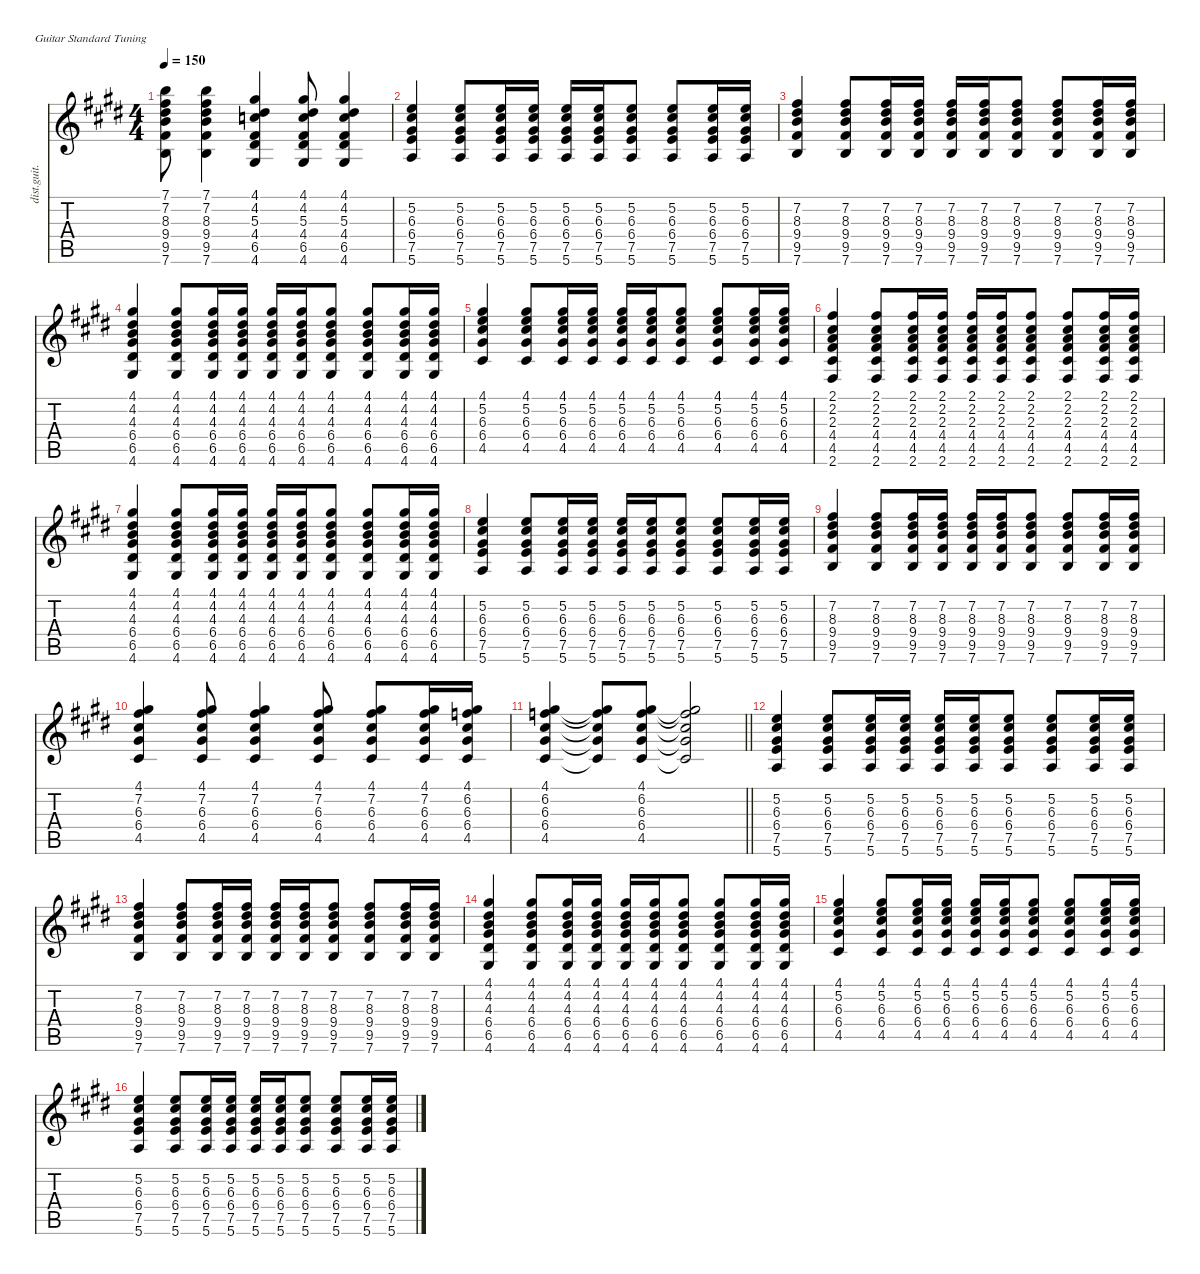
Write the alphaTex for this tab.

\defaultSystemsLayout 4
\hideDynamics
\bracketExtendMode nobrackets
\track ("(Rhythm Guitar)" "dist.guit.") {instrument distortionguitar}
\staff {score tabs}
\tuning (E4 B3 G3 D3 A2 E2)
\ts (4 4)
\tempo 150
\clef g2
\ks c#minor
(7.1{acc forcenatural} 7.2{acc #} 8.3{acc #} 9.4{acc forcenatural} 9.5{acc #} 7.6{acc forcenatural}).8{dy f} (7.1{acc forcenatural} 7.2{acc #} 8.3{acc #} 9.4{acc forcenatural} 9.5{acc #} 7.6{acc forcenatural}).4 (4.1{acc #} 4.2{acc #} 5.3{acc forcenatural} 4.4{acc #} 6.5{acc #} 4.6{acc #}).4 (4.1{acc #} 4.2{acc #} 5.3{acc forcenatural} 4.4{acc #} 6.5{acc #} 4.6{acc #}).8 (4.1{acc #} 4.2{acc #} 5.3{acc forcenatural} 4.4{acc #} 6.5{acc #} 4.6{acc #}).4 |
(5.2{acc forcenatural} 6.3{acc #} 6.4{acc #} 7.5{acc forcenatural} 5.6{acc forcenatural}).4 (5.2{acc forcenatural} 6.3{acc #} 6.4{acc #} 7.5{acc forcenatural} 5.6{acc forcenatural}).8 (5.2{acc forcenatural} 6.3{acc #} 6.4{acc #} 7.5{acc forcenatural} 5.6{acc forcenatural}).16 (5.2{acc forcenatural} 6.3{acc #} 6.4{acc #} 7.5{acc forcenatural} 5.6{acc forcenatural}).16 (5.2{acc forcenatural} 6.3{acc #} 6.4{acc #} 7.5{acc forcenatural} 5.6{acc forcenatural}).16 (5.2{acc forcenatural} 6.3{acc #} 6.4{acc #} 7.5{acc forcenatural} 5.6{acc forcenatural}).16 (5.2{acc forcenatural} 6.3{acc #} 6.4{acc #} 7.5{acc forcenatural} 5.6{acc forcenatural}).8 (5.2{acc forcenatural} 6.3{acc #} 6.4{acc #} 7.5{acc forcenatural} 5.6{acc forcenatural}).8 (5.2{acc forcenatural} 6.3{acc #} 6.4{acc #} 7.5{acc forcenatural} 5.6{acc forcenatural}).16 (5.2{acc forcenatural} 6.3{acc #} 6.4{acc #} 7.5{acc forcenatural} 5.6{acc forcenatural}).16 |
(7.2{acc #} 8.3{acc #} 9.4{acc forcenatural} 9.5{acc #} 7.6{acc forcenatural}).4 (7.2{acc #} 8.3{acc #} 9.4{acc forcenatural} 9.5{acc #} 7.6{acc forcenatural}).8 (7.2{acc #} 8.3{acc #} 9.4{acc forcenatural} 9.5{acc #} 7.6{acc forcenatural}).16 (7.2{acc #} 8.3{acc #} 9.4{acc forcenatural} 9.5{acc #} 7.6{acc forcenatural}).16 (7.2{acc #} 8.3{acc #} 9.4{acc forcenatural} 9.5{acc #} 7.6{acc forcenatural}).16 (7.2{acc #} 8.3{acc #} 9.4{acc forcenatural} 9.5{acc #} 7.6{acc forcenatural}).16 (7.2{acc #} 8.3{acc #} 9.4{acc forcenatural} 9.5{acc #} 7.6{acc forcenatural}).8 (7.2{acc #} 8.3{acc #} 9.4{acc forcenatural} 9.5{acc #} 7.6{acc forcenatural}).8 (7.2{acc #} 8.3{acc #} 9.4{acc forcenatural} 9.5{acc #} 7.6{acc forcenatural}).16 (7.2{acc #} 8.3{acc #} 9.4{acc forcenatural} 9.5{acc #} 7.6{acc forcenatural}).16 |
(4.1{acc #} 4.2{acc #} 4.3{acc forcenatural} 6.4{acc #} 6.5{acc #} 4.6{acc #}).4 (4.1{acc #} 4.2{acc #} 4.3{acc forcenatural} 6.4{acc #} 6.5{acc #} 4.6{acc #}).8 (4.1{acc #} 4.2{acc #} 4.3{acc forcenatural} 6.4{acc #} 6.5{acc #} 4.6{acc #}).16 (4.1{acc #} 4.2{acc #} 4.3{acc forcenatural} 6.4{acc #} 6.5{acc #} 4.6{acc #}).16 (4.1{acc #} 4.2{acc #} 4.3{acc forcenatural} 6.4{acc #} 6.5{acc #} 4.6{acc #}).16 (4.1{acc #} 4.2{acc #} 4.3{acc forcenatural} 6.4{acc #} 6.5{acc #} 4.6{acc #}).16 (4.1{acc #} 4.2{acc #} 4.3{acc forcenatural} 6.4{acc #} 6.5{acc #} 4.6{acc #}).8 (4.1{acc #} 4.2{acc #} 4.3{acc forcenatural} 6.4{acc #} 6.5{acc #} 4.6{acc #}).8 (4.1{acc #} 4.2{acc #} 4.3{acc forcenatural} 6.4{acc #} 6.5{acc #} 4.6{acc #}).16 (4.1{acc #} 4.2{acc #} 4.3{acc forcenatural} 6.4{acc #} 6.5{acc #} 4.6{acc #}).16 |
(4.1{acc #} 5.2{acc forcenatural} 6.3{acc #} 6.4{acc #} 4.5{acc #}).4 (4.1{acc #} 5.2{acc forcenatural} 6.3{acc #} 6.4{acc #} 4.5{acc #}).8 (4.1{acc #} 5.2{acc forcenatural} 6.3{acc #} 6.4{acc #} 4.5{acc #}).16 (4.1{acc #} 5.2{acc forcenatural} 6.3{acc #} 6.4{acc #} 4.5{acc #}).16 (4.1{acc #} 5.2{acc forcenatural} 6.3{acc #} 6.4{acc #} 4.5{acc #}).16 (4.1{acc #} 5.2{acc forcenatural} 6.3{acc #} 6.4{acc #} 4.5{acc #}).16 (4.1{acc #} 5.2{acc forcenatural} 6.3{acc #} 6.4{acc #} 4.5{acc #}).8 (4.1{acc #} 5.2{acc forcenatural} 6.3{acc #} 6.4{acc #} 4.5{acc #}).8 (4.1{acc #} 5.2{acc forcenatural} 6.3{acc #} 6.4{acc #} 4.5{acc #}).16 (4.1{acc #} 5.2{acc forcenatural} 6.3{acc #} 6.4{acc #} 4.5{acc #}).16 |
(2.1{acc #} 2.2{acc #} 2.3{acc forcenatural} 4.4{acc #} 4.5{acc #} 2.6{acc #}).4 (2.1{acc #} 2.2{acc #} 2.3{acc forcenatural} 4.4{acc #} 4.5{acc #} 2.6{acc #}).8 (2.1{acc #} 2.2{acc #} 2.3{acc forcenatural} 4.4{acc #} 4.5{acc #} 2.6{acc #}).16 (2.1{acc #} 2.2{acc #} 2.3{acc forcenatural} 4.4{acc #} 4.5{acc #} 2.6{acc #}).16 (2.1{acc #} 2.2{acc #} 2.3{acc forcenatural} 4.4{acc #} 4.5{acc #} 2.6{acc #}).16 (2.1{acc #} 2.2{acc #} 2.3{acc forcenatural} 4.4{acc #} 4.5{acc #} 2.6{acc #}).16 (2.1{acc #} 2.2{acc #} 2.3{acc forcenatural} 4.4{acc #} 4.5{acc #} 2.6{acc #}).8 (2.1{acc #} 2.2{acc #} 2.3{acc forcenatural} 4.4{acc #} 4.5{acc #} 2.6{acc #}).8 (2.1{acc #} 2.2{acc #} 2.3{acc forcenatural} 4.4{acc #} 4.5{acc #} 2.6{acc #}).16 (2.1{acc #} 2.2{acc #} 2.3{acc forcenatural} 4.4{acc #} 4.5{acc #} 2.6{acc #}).16 |
(4.1{acc #} 4.2{acc #} 4.3{acc forcenatural} 6.4{acc #} 6.5{acc #} 4.6{acc #}).4 (4.1{acc #} 4.2{acc #} 4.3{acc forcenatural} 6.4{acc #} 6.5{acc #} 4.6{acc #}).8 (4.1{acc #} 4.2{acc #} 4.3{acc forcenatural} 6.4{acc #} 6.5{acc #} 4.6{acc #}).16 (4.1{acc #} 4.2{acc #} 4.3{acc forcenatural} 6.4{acc #} 6.5{acc #} 4.6{acc #}).16 (4.1{acc #} 4.2{acc #} 4.3{acc forcenatural} 6.4{acc #} 6.5{acc #} 4.6{acc #}).16 (4.1{acc #} 4.2{acc #} 4.3{acc forcenatural} 6.4{acc #} 6.5{acc #} 4.6{acc #}).16 (4.1{acc #} 4.2{acc #} 4.3{acc forcenatural} 6.4{acc #} 6.5{acc #} 4.6{acc #}).8 (4.1{acc #} 4.2{acc #} 4.3{acc forcenatural} 6.4{acc #} 6.5{acc #} 4.6{acc #}).8 (4.1{acc #} 4.2{acc #} 4.3{acc forcenatural} 6.4{acc #} 6.5{acc #} 4.6{acc #}).16 (4.1{acc #} 4.2{acc #} 4.3{acc forcenatural} 6.4{acc #} 6.5{acc #} 4.6{acc #}).16 |
(5.2{acc forcenatural} 6.3{acc #} 6.4{acc #} 7.5{acc forcenatural} 5.6{acc forcenatural}).4 (5.2{acc forcenatural} 6.3{acc #} 6.4{acc #} 7.5{acc forcenatural} 5.6{acc forcenatural}).8 (5.2{acc forcenatural} 6.3{acc #} 6.4{acc #} 7.5{acc forcenatural} 5.6{acc forcenatural}).16 (5.2{acc forcenatural} 6.3{acc #} 6.4{acc #} 7.5{acc forcenatural} 5.6{acc forcenatural}).16 (5.2{acc forcenatural} 6.3{acc #} 6.4{acc #} 7.5{acc forcenatural} 5.6{acc forcenatural}).16 (5.2{acc forcenatural} 6.3{acc #} 6.4{acc #} 7.5{acc forcenatural} 5.6{acc forcenatural}).16 (5.2{acc forcenatural} 6.3{acc #} 6.4{acc #} 7.5{acc forcenatural} 5.6{acc forcenatural}).8 (5.2{acc forcenatural} 6.3{acc #} 6.4{acc #} 7.5{acc forcenatural} 5.6{acc forcenatural}).8 (5.2{acc forcenatural} 6.3{acc #} 6.4{acc #} 7.5{acc forcenatural} 5.6{acc forcenatural}).16 (5.2{acc forcenatural} 6.3{acc #} 6.4{acc #} 7.5{acc forcenatural} 5.6{acc forcenatural}).16 |
(7.2{acc #} 8.3{acc #} 9.4{acc forcenatural} 9.5{acc #} 7.6{acc forcenatural}).4 (7.2{acc #} 8.3{acc #} 9.4{acc forcenatural} 9.5{acc #} 7.6{acc forcenatural}).8 (7.2{acc #} 8.3{acc #} 9.4{acc forcenatural} 9.5{acc #} 7.6{acc forcenatural}).16 (7.2{acc #} 8.3{acc #} 9.4{acc forcenatural} 9.5{acc #} 7.6{acc forcenatural}).16 (7.2{acc #} 8.3{acc #} 9.4{acc forcenatural} 9.5{acc #} 7.6{acc forcenatural}).16 (7.2{acc #} 8.3{acc #} 9.4{acc forcenatural} 9.5{acc #} 7.6{acc forcenatural}).16 (7.2{acc #} 8.3{acc #} 9.4{acc forcenatural} 9.5{acc #} 7.6{acc forcenatural}).8 (7.2{acc #} 8.3{acc #} 9.4{acc forcenatural} 9.5{acc #} 7.6{acc forcenatural}).8 (7.2{acc #} 8.3{acc #} 9.4{acc forcenatural} 9.5{acc #} 7.6{acc forcenatural}).16 (7.2{acc #} 8.3{acc #} 9.4{acc forcenatural} 9.5{acc #} 7.6{acc forcenatural}).16 |
(4.1{acc #} 7.2{acc #} 6.3{acc #} 6.4{acc #} 4.5{acc #}).4 (4.1{acc #} 7.2{acc #} 6.3{acc #} 6.4{acc #} 4.5{acc #}).8 (4.1{acc #} 7.2{acc #} 6.3{acc #} 6.4{acc #} 4.5{acc #}).4 (4.1{acc #} 7.2{acc #} 6.3{acc #} 6.4{acc #} 4.5{acc #}).8 (4.1{acc #} 7.2{acc #} 6.3{acc #} 6.4{acc #} 4.5{acc #}).8 (4.1{acc #} 7.2{acc #} 6.3{acc #} 6.4{acc #} 4.5{acc #}).16 (4.1{acc #} 6.2{acc forcenatural} 6.3{acc #} 6.4{acc #} 4.5{acc #}).16 |
\barLineRight lightlight
(4.1{acc #} 6.2{acc forcenatural} 6.3{acc #} 6.4{acc #} 4.5{acc #}).4 (4.1{t acc #} 6.2{t acc forcenatural} 6.3{t acc #} 6.4{t acc #} 4.5{t acc #}).8 (4.1{acc #} 6.2{acc forcenatural} 6.3{acc #} 6.4{acc #} 4.5{acc #}).8 (4.1{t acc #} 6.2{t acc forcenatural} 6.3{t acc #} 6.4{t acc #} 4.5{t acc #}).2 |
(5.2{acc forcenatural} 6.3{acc #} 6.4{acc #} 7.5{acc forcenatural} 5.6{acc forcenatural}).4 (5.2{acc forcenatural} 6.3{acc #} 6.4{acc #} 7.5{acc forcenatural} 5.6{acc forcenatural}).8 (5.2{acc forcenatural} 6.3{acc #} 6.4{acc #} 7.5{acc forcenatural} 5.6{acc forcenatural}).16 (5.2{acc forcenatural} 6.3{acc #} 6.4{acc #} 7.5{acc forcenatural} 5.6{acc forcenatural}).16 (5.2{acc forcenatural} 6.3{acc #} 6.4{acc #} 7.5{acc forcenatural} 5.6{acc forcenatural}).16 (5.2{acc forcenatural} 6.3{acc #} 6.4{acc #} 7.5{acc forcenatural} 5.6{acc forcenatural}).16 (5.2{acc forcenatural} 6.3{acc #} 6.4{acc #} 7.5{acc forcenatural} 5.6{acc forcenatural}).8 (5.2{acc forcenatural} 6.3{acc #} 6.4{acc #} 7.5{acc forcenatural} 5.6{acc forcenatural}).8 (5.2{acc forcenatural} 6.3{acc #} 6.4{acc #} 7.5{acc forcenatural} 5.6{acc forcenatural}).16 (5.2{acc forcenatural} 6.3{acc #} 6.4{acc #} 7.5{acc forcenatural} 5.6{acc forcenatural}).16 |
(7.2{acc #} 8.3{acc #} 9.4{acc forcenatural} 9.5{acc #} 7.6{acc forcenatural}).4 (7.2{acc #} 8.3{acc #} 9.4{acc forcenatural} 9.5{acc #} 7.6{acc forcenatural}).8 (7.2{acc #} 8.3{acc #} 9.4{acc forcenatural} 9.5{acc #} 7.6{acc forcenatural}).16 (7.2{acc #} 8.3{acc #} 9.4{acc forcenatural} 9.5{acc #} 7.6{acc forcenatural}).16 (7.2{acc #} 8.3{acc #} 9.4{acc forcenatural} 9.5{acc #} 7.6{acc forcenatural}).16 (7.2{acc #} 8.3{acc #} 9.4{acc forcenatural} 9.5{acc #} 7.6{acc forcenatural}).16 (7.2{acc #} 8.3{acc #} 9.4{acc forcenatural} 9.5{acc #} 7.6{acc forcenatural}).8 (7.2{acc #} 8.3{acc #} 9.4{acc forcenatural} 9.5{acc #} 7.6{acc forcenatural}).8 (7.2{acc #} 8.3{acc #} 9.4{acc forcenatural} 9.5{acc #} 7.6{acc forcenatural}).16 (7.2{acc #} 8.3{acc #} 9.4{acc forcenatural} 9.5{acc #} 7.6{acc forcenatural}).16 |
(4.1{acc #} 4.2{acc #} 4.3{acc forcenatural} 6.4{acc #} 6.5{acc #} 4.6{acc #}).4 (4.1{acc #} 4.2{acc #} 4.3{acc forcenatural} 6.4{acc #} 6.5{acc #} 4.6{acc #}).8 (4.1{acc #} 4.2{acc #} 4.3{acc forcenatural} 6.4{acc #} 6.5{acc #} 4.6{acc #}).16 (4.1{acc #} 4.2{acc #} 4.3{acc forcenatural} 6.4{acc #} 6.5{acc #} 4.6{acc #}).16 (4.1{acc #} 4.2{acc #} 4.3{acc forcenatural} 6.4{acc #} 6.5{acc #} 4.6{acc #}).16 (4.1{acc #} 4.2{acc #} 4.3{acc forcenatural} 6.4{acc #} 6.5{acc #} 4.6{acc #}).16 (4.1{acc #} 4.2{acc #} 4.3{acc forcenatural} 6.4{acc #} 6.5{acc #} 4.6{acc #}).8 (4.1{acc #} 4.2{acc #} 4.3{acc forcenatural} 6.4{acc #} 6.5{acc #} 4.6{acc #}).8 (4.1{acc #} 4.2{acc #} 4.3{acc forcenatural} 6.4{acc #} 6.5{acc #} 4.6{acc #}).16 (4.1{acc #} 4.2{acc #} 4.3{acc forcenatural} 6.4{acc #} 6.5{acc #} 4.6{acc #}).16 |
(4.1{acc #} 5.2{acc forcenatural} 6.3{acc #} 6.4{acc #} 4.5{acc #}).4 (4.1{acc #} 5.2{acc forcenatural} 6.3{acc #} 6.4{acc #} 4.5{acc #}).8 (4.1{acc #} 5.2{acc forcenatural} 6.3{acc #} 6.4{acc #} 4.5{acc #}).16 (4.1{acc #} 5.2{acc forcenatural} 6.3{acc #} 6.4{acc #} 4.5{acc #}).16 (4.1{acc #} 5.2{acc forcenatural} 6.3{acc #} 6.4{acc #} 4.5{acc #}).16 (4.1{acc #} 5.2{acc forcenatural} 6.3{acc #} 6.4{acc #} 4.5{acc #}).16 (4.1{acc #} 5.2{acc forcenatural} 6.3{acc #} 6.4{acc #} 4.5{acc #}).8 (4.1{acc #} 5.2{acc forcenatural} 6.3{acc #} 6.4{acc #} 4.5{acc #}).8 (4.1{acc #} 5.2{acc forcenatural} 6.3{acc #} 6.4{acc #} 4.5{acc #}).16 (4.1{acc #} 5.2{acc forcenatural} 6.3{acc #} 6.4{acc #} 4.5{acc #}).16 |
(5.2{acc forcenatural} 6.3{acc #} 6.4{acc #} 7.5{acc forcenatural} 5.6{acc forcenatural}).4 (5.2{acc forcenatural} 6.3{acc #} 6.4{acc #} 7.5{acc forcenatural} 5.6{acc forcenatural}).8 (5.2{acc forcenatural} 6.3{acc #} 6.4{acc #} 7.5{acc forcenatural} 5.6{acc forcenatural}).16 (5.2{acc forcenatural} 6.3{acc #} 6.4{acc #} 7.5{acc forcenatural} 5.6{acc forcenatural}).16 (5.2{acc forcenatural} 6.3{acc #} 6.4{acc #} 7.5{acc forcenatural} 5.6{acc forcenatural}).16 (5.2{acc forcenatural} 6.3{acc #} 6.4{acc #} 7.5{acc forcenatural} 5.6{acc forcenatural}).16 (5.2{acc forcenatural} 6.3{acc #} 6.4{acc #} 7.5{acc forcenatural} 5.6{acc forcenatural}).8 (5.2{acc forcenatural} 6.3{acc #} 6.4{acc #} 7.5{acc forcenatural} 5.6{acc forcenatural}).8 (5.2{acc forcenatural} 6.3{acc #} 6.4{acc #} 7.5{acc forcenatural} 5.6{acc forcenatural}).16 (5.2{acc forcenatural} 6.3{acc #} 6.4{acc #} 7.5{acc forcenatural} 5.6{acc forcenatural}).16
